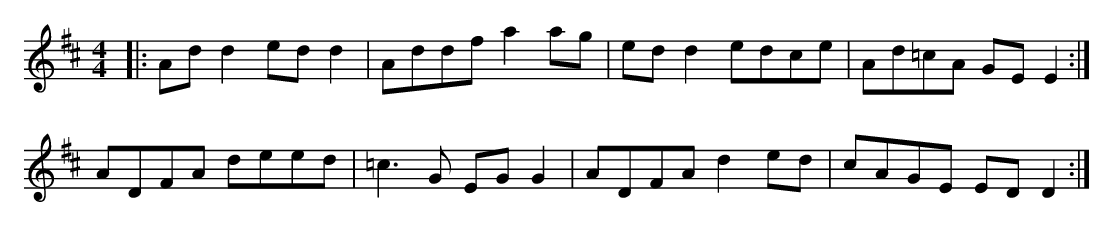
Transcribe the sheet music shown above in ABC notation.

X:1
M:4/4
K:D
|:Ad d2 ed d2|Addf a2 ag|ed d2 edce|Ad=cA GE E2:|
ADFA deed|=c3 G EG G2|ADFA d2 ed|cAGE ED D2:|
